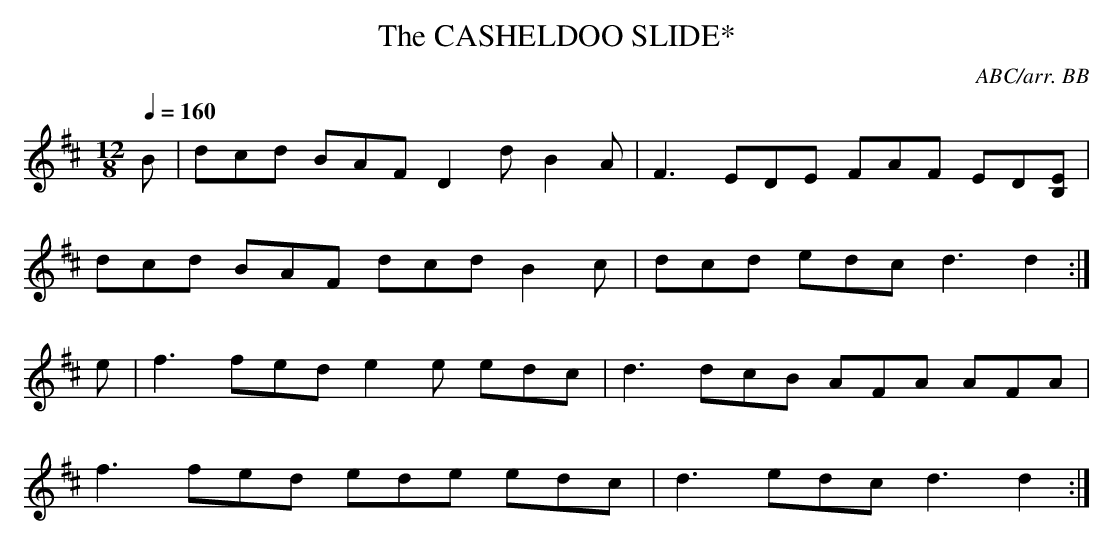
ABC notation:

X:1
T:CASHELDOO SLIDE*, The
C:ABC/arr. BB
Q:1/4=160
M:12/8
K:D % source key = G
B|dcd BAF D2d B2A|F3 EDE FAF ED[B,E]|
dcd BAF dcd B2c|dcd edc d3 d2:|
e|f3 fed e2e edc|d3 dcB AFA AFA|
f3 fed ede edc|d3 edc d3 d2:|
